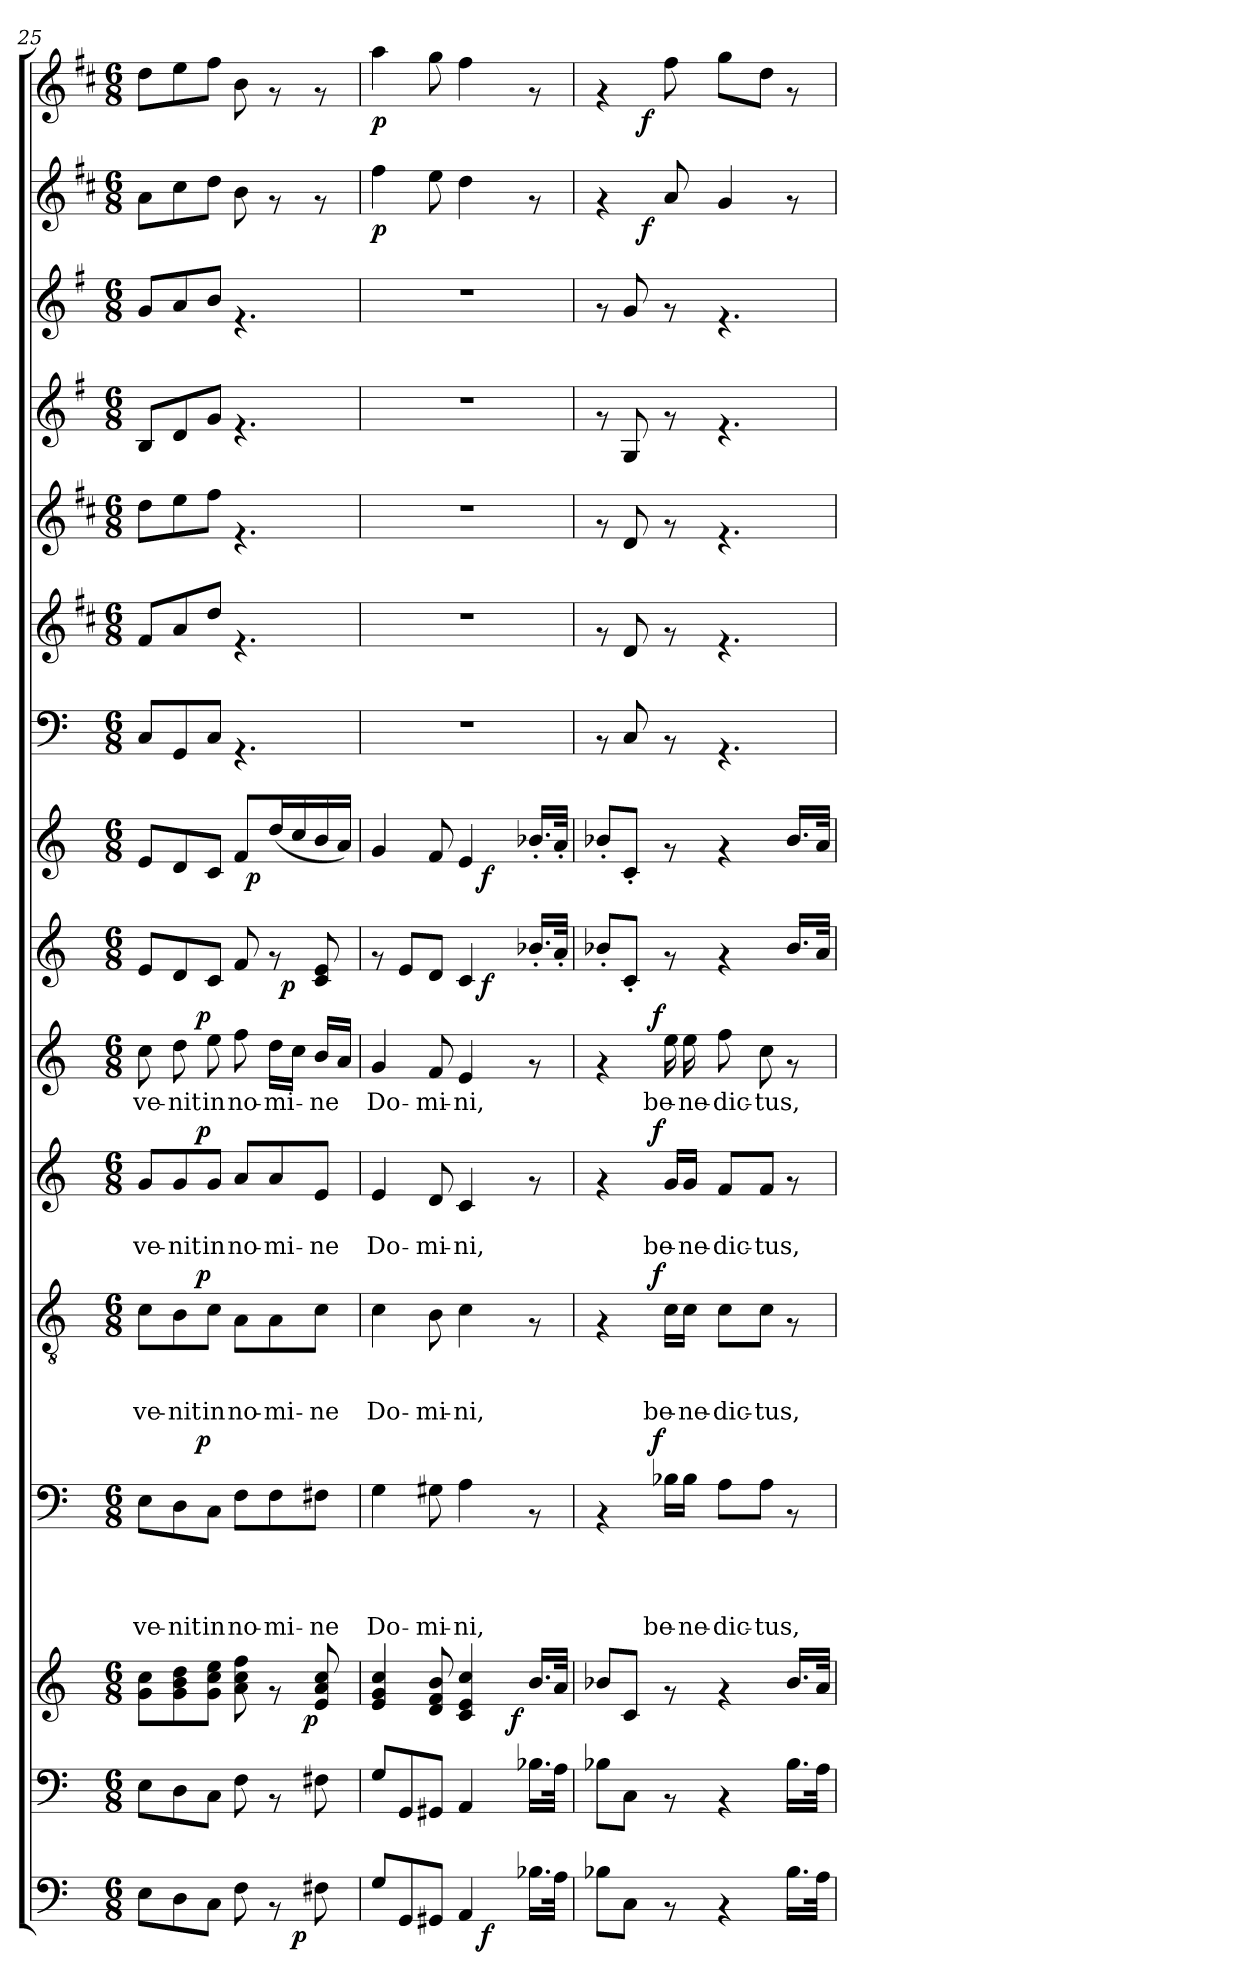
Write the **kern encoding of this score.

**kern	**dynam	**kern	**kern	**dynam	**kern	**text	**text	**text	**text	**dynam	**kern	**text	**text	**text	**dynam	**kern	**text	**text	**dynam	**kern	**text	**dynam	**kern	**dynam	**kern	**dynam	**kern	**kern	**kern	**kern	**kern	**kern	**dynam	**kern	**dynam
*part16	*part16	*part15	*part14	*part14	*part13	*part13	*part13	*part13	*part13	*part13	*part12	*part12	*part12	*part12	*part12	*part11	*part11	*part11	*part11	*part10	*part10	*part10	*part9	*part9	*part8	*part8	*part7	*part6	*part5	*part4	*part3	*part2	*part2	*part1	*part1
*staff16	*staff16	*staff15	*staff14	*staff14	*staff13	*staff13	*staff13	*staff13	*staff13	*staff13	*staff12	*staff12	*staff12	*staff12	*staff12	*staff11	*staff11	*staff11	*staff11	*staff10	*staff10	*staff10	*staff9	*staff9	*staff8	*staff8	*staff7	*staff6	*staff5	*staff4	*staff3	*staff2	*staff2	*staff1	*staff1
*clefF4	*	*clefF4	*clefG2	*	*clefF4	*	*	*	*	*	*clefGv2	*	*	*	*	*clefG2	*	*	*	*clefG2	*	*	*clefG2	*	*clefG2	*	*clefF4	*clefG2	*clefG2	*clefG2	*clefG2	*clefG2	*	*clefG2	*
*	*	*	*	*	*	*	*	*	*	*	*	*	*	*	*	*	*	*	*	*	*	*	*	*	*	*	*	*ITrd1c2	*ITrd1c2	*ITrd-3c-5	*ITrd-3c-5	*ITrd1c2	*	*ITrd1c2	*
*k[]	*	*k[]	*k[]	*	*k[]	*	*	*	*	*	*k[]	*	*	*	*	*k[]	*	*	*	*k[]	*	*	*k[]	*	*k[]	*	*k[]	*k[]	*k[]	*k[]	*k[]	*k[]	*	*k[]	*
*C:	*	*C:	*C:	*	*C:	*	*	*	*	*	*C:	*	*	*	*	*C:	*	*	*	*C:	*	*	*C:	*	*C:	*	*C:	*C:	*C:	*C:	*C:	*C:	*	*C:	*
*M6/8	*	*M6/8	*M6/8	*	*M6/8	*	*	*	*	*	*M6/8	*	*	*	*	*M6/8	*	*	*	*M6/8	*	*	*M6/8	*	*M6/8	*	*M6/8	*M6/8	*M6/8	*M6/8	*M6/8	*M6/8	*	*M6/8	*
=25	=25	=25	=25	=25	=25	=25	=25	=25	=25	=25	=25	=25	=25	=25	=25	=25	=25	=25	=25	=25	=25	=25	=25	=25	=25	=25	=25	=25	=25	=25	=25	=25	=25	=25	=25
!	!	!	!	!	!	!	!	!	!LO:LY:b	!	!	!	!	!LO:LY:b	!	!	!	!LO:LY:b	!	!	!LO:LY:b	!	!	!	!	!	!	!	!	!	!	!	!	!	!
*^	*	*	*^	*	*^	*	*	*	*	*	*^	*	*	*	*	*^	*	*	*	*^	*	*	*^	*	*^	*	*	*	*	*	*	*	*	*	*
8E\L	2ryy	.	8E\L	8g\ 8cc\L	2ryy	.	8E\L	8..ryy	.	.	.	ve-	.	8c\L	8..ryy	.	.	ve-	.	8g/L	8..ryy	.	ve-	.	8cc\	8..ryy	ve-	.	8e/L	2ryy	.	8e/L	4ryy	.	8C/L	8e/L	8cc\L	8e/L	8cc/L	8g\L	.	8cc\L	.
!	!	!	!	!	!	!	!	!	!	!	!	!LO:LY:b	!	!	!	!	!	!LO:LY:b	!	!	!	!	!LO:LY:b	!	!	!	!LO:LY:b	!	!	!	!	!	!	!	!	!	!	!	!	!	!	!	!
8D\	.	.	8D\	8g\ 8b\ 8dd\	.	.	8D\	.	.	.	.	-nit	.	8B\	.	.	.	-nit	.	8g/	.	.	-nit	.	8dd\	.	-nit	.	8d/	.	.	8d/	.	.	8GG/	8g/	8dd\	8g/	8dd/	8b\	.	8dd\	.
!	!	!	!	!	!	!	!	!	!	!	!	!	!LO:DY:a	!	!	!	!	!	!LO:DY:a	!	!	!	!	!LO:DY:a	!	!	!	!LO:DY:a	!	!	!	!	!	!	!	!	!	!	!	!	!	!	!
.	.	.	.	.	.	.	.	2ryy	.	.	.	.	p	.	2ryy	.	.	.	p	.	2ryy	.	.	p	.	2ryy	.	p	.	.	.	.	.	.	.	.	.	.	.	.	.	.	.
!	!	!	!	!	!	!	!	!	!	!	!	!LO:LY:b	!	!	!	!	!	!LO:LY:b	!	!	!	!	!LO:LY:b	!	!	!	!LO:LY:b	!	!	!	!	!	!	!	!	!	!	!	!	!	!	!	!
8C\J	.	.	8C\J	8g\ 8cc\ 8ee\J	.	.	8C\J	.	.	.	.	in	.	8c\J	.	.	.	in	.	8g/J	.	.	in	.	8ee\	.	in	.	8c/J	.	.	8c/J	8ryy	.	8C/J	8cc/J	8ee\J	8cc/J	8ee/J	8cc\J	.	8ee\J	.
!	!	!	!	!	!	!	!	!	!	!	!	!LO:LY:b	!	!	!	!	!	!LO:LY:b	!	!	!	!	!LO:LY:b	!	!	!	!LO:LY:b	!	!	!	!	!	!	!	!	!	!	!	!	!	!	!	!
8F\	.	.	8F\	8a\ 8cc\ 8ff\	.	.	8F\L	.	.	.	.	no-	.	8A\L	.	.	.	no-	.	8a/L	.	.	no-	.	8ff\	.	no-	.	8f/	.	.	8f/L	32ryy	.	4.rAA	4.rf	4.rf	4.rf	4.rf	8a\	.	8a\	.
!	!	!	!	!	!	!	!	!	!	!	!	!	!	!	!	!	!	!	!	!	!	!	!	!	!	!	!	!	!	!	!	!	!	!LO:DY:b	!	!	!	!	!	!	!	!	!
.	.	.	.	.	.	.	.	.	.	.	.	.	.	.	.	.	.	.	.	.	.	.	.	.	.	.	.	.	.	.	.	.	4ryy	p	.	.	.	.	.	.	.	.	.
!	!	!	!	!	!	!	!	!	!	!	!	!LO:LY:b	!	!	!	!	!	!LO:LY:b	!	!	!	!	!LO:LY:b	!	!	!	!LO:LY:b	!	!	!	!	!	!	!	!	!	!	!	!	!	!	!	!
8rAA	16ryy	.	8rAA	8rf	16.ryy	.	8F\	.	.	.	.	-mi-	.	8A\	.	.	.	-mi-	.	8a/	.	.	-mi-	.	16dd\LL	.	-mi-	.	8rf	32ryy	.	(<16dd/L	.	.	.	.	.	.	.	8rf	.	8rf	.
!	!	!	!	!	!	!	!	!	!	!	!	!	!	!	!	!	!	!	!	!	!	!	!	!	!	!	!	!	!	!	!LO:DY:b	!	!	!	!	!	!	!	!	!	!	!	!
.	.	.	.	.	.	.	.	.	.	.	.	.	.	.	.	.	.	.	.	.	.	.	.	.	.	.	.	.	.	8..ryy	p	.	.	.	.	.	.	.	.	.	.	.	.
!	!	!LO:DY:b	!	!	!	!	!	!	!	!	!	!	!	!	!	!	!	!	!	!	!	!	!	!	!	!	!	!	!	!	!	!	!	!	!	!	!	!	!	!	!	!	!
.	8.ryy	p	.	.	.	.	.	.	.	.	.	.	.	.	.	.	.	.	.	.	.	.	.	.	16cc\JJ	.	.	.	.	.	.	16cc/	.	.	.	.	.	.	.	.	.	.	.
!	!	!	!	!	!	!LO:DY:b	!	!	!	!	!	!	!	!	!	!	!	!	!	!	!	!	!	!	!	!	!	!	!	!	!	!	!	!	!	!	!	!	!	!	!	!	!
.	.	.	.	.	8ryy	p	.	.	.	.	.	.	.	.	.	.	.	.	.	.	.	.	.	.	.	.	.	.	.	.	.	.	.	.	.	.	.	.	.	.	.	.	.
!	!	!	!	!	!	!	!	!	!	!	!	!LO:LY:b	!	!	!	!	!	!LO:LY:b	!	!	!	!	!LO:LY:b	!	!	!	!LO:LY:b	!	!	!	!	!	!	!	!	!	!	!	!	!	!	!	!
8F#X\	.	.	8F#X\	8e/ 8a/ 8cc/	.	.	8F#X\J	.	.	.	.	-ne	.	8c\J	.	.	.	-ne	.	8e/J	.	.	-ne	.	16b/LL	.	-ne	.	8c/ 8e/	.	.	16b/	.	.	.	.	.	.	.	8rf	.	8rf	.
.	.	.	.	.	.	.	.	.	.	.	.	.	.	.	.	.	.	.	.	.	.	.	.	.	.	.	.	.	.	.	.	.	16.ryy	.	.	.	.	.	.	.	.	.	.
.	.	.	.	.	.	.	.	.	.	.	.	.	.	.	.	.	.	.	.	.	.	.	.	.	16a/JJ	.	.	.	.	.	.	16a/JJ)	.	.	.	.	.	.	.	.	.	.	.
.	.	.	.	.	32ryy	.	.	32ryy	.	.	.	.	.	.	32ryy	.	.	.	.	.	32ryy	.	.	.	.	32ryy	.	.	.	.	.	.	.	.	.	.	.	.	.	.	.	.	.
=26	=26	=26	=26	=26	=26	=26	=26	=26	=26	=26	=26	=26	=26	=26	=26	=26	=26	=26	=26	=26	=26	=26	=26	=26	=26	=26	=26	=26	=26	=26	=26	=26	=26	=26	=26	=26	=26	=26	=26	=26	=26	=26	=26
!	!	!	!	!	!	!	!	!	!	!	!	!LO:LY:b	!	!	!	!	!	!LO:LY:b	!	!	!	!	!LO:LY:b	!	!	!	!LO:LY:b	!	!	!	!	!	!	!	!	!	!	!	!	!	!LO:DY:b	!	!LO:DY:b
*	*	*	*	*	*	*	*v	*v	*	*	*	*	*	*	*	*	*	*	*	*v	*v	*	*	*	*v	*v	*	*	*	*	*	*	*	*	*	*	*	*	*	*	*	*	*
*	*	*	*	*	*	*	*	*	*	*	*	*	*v	*v	*	*	*	*	*	*	*	*	*	*	*	*	*	*	*	*	*	*	*	*	*	*	*	*	*	*
8G/L	4...ryy	.	8G/L	4e/ 4g/ 4cc/	2ryy	.	4G\	.	.	.	Do-	.	4c\	.	.	Do-	.	4e/	.	Do-	.	4g/	Do-	.	8rf	4...ryy	.	4g/	4...ryy	.	2.r	2.r	2.r	2.r	2.r	4ee\	p	4gg\	p
8GG/	.	.	8GG/	.	.	.	.	.	.	.	.	.	.	.	.	.	.	.	.	.	.	.	.	.	8e/L	.	.	.	.	.	.	.	.	.	.	.	.	.	.
!	!	!	!	!	!	!	!	!	!	!	!LO:LY:b	!	!	!	!	!LO:LY:b	!	!	!	!LO:LY:b	!	!	!LO:LY:b	!	!	!	!	!	!	!	!	!	!	!	!	!	!	!	!
8GG#X/J	.	.	8GG#X/J	8d/ 8f/ 8b/	.	.	8G#X\	.	.	.	-mi-	.	8B\	.	.	-mi-	.	8d/	.	-mi-	.	8f/	-mi-	.	8d/J	.	.	8f/	.	.	.	.	.	.	.	8dd\	.	8ff\	.
!	!	!	!	!	!	!	!	!	!	!	!LO:LY:b	!	!	!	!	!LO:LY:b	!	!	!	!LO:LY:b	!	!	!LO:LY:b	!	!	!	!	!	!	!	!	!	!	!	!	!	!	!	!
4AA/	.	.	4AA/	4c/ 4e/ 4cc/	.	.	4A\	.	.	.	-ni,	.	4c\	.	.	-ni,	.	4c/	.	-ni,	.	4e/	-ni,	.	4c/	.	.	4e/	.	.	.	.	.	.	.	4cc\	.	4ee\	.
!	!	!LO:DY:b	!	!	!	!	!	!	!	!	!	!	!	!	!	!	!	!	!	!	!	!	!	!	!	!	!LO:DY:b	!	!	!LO:DY:b	!	!	!	!	!	!	!	!	!
.	4ryy	f	.	.	.	.	.	.	.	.	.	.	.	.	.	.	.	.	.	.	.	.	.	.	.	4ryy	f	.	4ryy	f	.	.	.	.	.	.	.	.	.
.	.	.	.	.	16ryy	.	.	.	.	.	.	.	.	.	.	.	.	.	.	.	.	.	.	.	.	.	.	.	.	.	.	.	.	.	.	.	.	.	.
!	!	!	!	!	!	!LO:DY:b	!	!	!	!	!	!	!	!	!	!	!	!	!	!	!	!	!	!	!	!	!	!	!	!	!	!	!	!	!	!	!	!	!
.	.	.	.	.	8.ryy	f	.	.	.	.	.	.	.	.	.	.	.	.	.	.	.	.	.	.	.	.	.	.	.	.	.	.	.	.	.	.	.	.	.
16.B-X\LL	.	.	16.B-X\LL	16.b/LL	.	.	8rAA	.	.	.	.	.	8rF	.	.	.	.	8rf	.	.	.	8rf	.	.	16.b-X'</LL	.	.	16.b-X'</LL	.	.	.	.	.	.	.	8rf	.	8rf	.
32A\JJk	32ryy	.	32A\JJk	32a/JJk	.	.	.	.	.	.	.	.	.	.	.	.	.	.	.	.	.	.	.	.	32a'</JJk	32ryy	.	32a'</JJk	32ryy	.	.	.	.	.	.	.	.	.	.
*	*	*	*	*	*	*	*	*	*	*	*	*	*	*	*	*	*	*	*	*	*	*	*	*	*v	*v	*	*	*	*	*	*	*	*	*	*	*	*	*
*v	*v	*	*	*v	*v	*	*	*	*	*	*	*	*	*	*	*	*	*	*	*	*	*	*	*	*	*	*v	*v	*	*	*	*	*	*	*	*	*	*
!!LO:PB:g=z
=27	=27	=27	=27	=27	=27	=27	=27	=27	=27	=27	=27	=27	=27	=27	=27	=27	=27	=27	=27	=27	=27	=27	=27	=27	=27	=27	=27	=27	=27	=27	=27	=27	=27	=27	=27
*	*	*	*	*	*^	*	*	*	*	*	*^	*	*	*	*	*^	*	*	*	*^	*	*	*	*	*	*	*	*	*	*	*	*^	*	*^	*
8B-X\L	.	8B-X\L	8b-X/L	.	4rAA	8..ryy	.	.	.	.	.	4rF	8..ryy	.	.	.	.	4rf	8..ryy	.	.	.	4rf	8..ryy	.	.	8b-X'</L	.	8b-X'</L	.	8rAA	8rf	8rf	8rf	8rf	4rf	8.ryy	.	4rf	8.ryy	.
8C\J	.	8C\J	8c/J	.	.	.	.	.	.	.	.	.	.	.	.	.	.	.	.	.	.	.	.	.	.	.	8c'</J	.	8c'</J	.	8C/	8c/	8c/	8c/	8cc/	.	.	.	.	.	.
!	!	!	!	!	!	!	!	!	!	!	!	!	!	!	!	!	!	!	!	!	!	!	!	!	!	!	!	!	!	!	!	!	!	!	!	!	!	!LO:DY:b	!	!	!LO:DY:b
.	.	.	.	.	.	.	.	.	.	.	.	.	.	.	.	.	.	.	.	.	.	.	.	.	.	.	.	.	.	.	.	.	.	.	.	.	2ryy	f	.	2ryy	f
!	!	!	!	!	!	!	!	!	!	!	!LO:DY:a	!	!	!	!	!	!LO:DY:a	!	!	!	!	!LO:DY:a	!	!	!	!LO:DY:a	!	!	!	!	!	!	!	!	!	!	!	!	!	!	!
.	.	.	.	.	.	2ryy	.	.	.	.	f	.	2ryy	.	.	.	f	.	2ryy	.	.	f	.	2ryy	.	f	.	.	.	.	.	.	.	.	.	.	.	.	.	.	.
!	!	!	!	!	!	!	!	!	!	!LO:LY:b	!	!	!	!	!	!LO:LY:b	!	!	!	!	!LO:LY:b	!	!	!	!LO:LY:b	!	!	!	!	!	!	!	!	!	!	!	!	!	!	!	!
8rAA	.	8rAA	8rf	.	16B-X\LL	.	.	.	.	be-	.	16c\LL	.	.	.	be-	.	16g/LL	.	.	be-	.	16ee\	.	be-	.	8rf	.	8rf	.	8rAA	8rf	8rf	8rf	8rf	8g/	.	.	8ee\	.	.
!	!	!	!	!	!	!	!	!	!	!LO:LY:b	!	!	!	!	!	!LO:LY:b	!	!	!	!	!LO:LY:b	!	!	!	!LO:LY:b	!	!	!	!	!	!	!	!	!	!	!	!	!	!	!	!
.	.	.	.	.	16B-\JJ	.	.	.	.	-ne-	.	16c\JJ	.	.	.	-ne-	.	16g/JJ	.	.	-ne-	.	16ee\	.	-ne-	.	.	.	.	.	.	.	.	.	.	.	.	.	.	.	.
!	!	!	!	!	!	!	!	!	!	!LO:LY:b	!	!	!	!	!	!LO:LY:b	!	!	!	!	!LO:LY:b	!	!	!	!LO:LY:b	!	!	!	!	!	!	!	!	!	!	!	!	!	!	!	!
4rAA	.	4rAA	4rf	.	8A\L	.	.	.	.	-dic-	.	8c\L	.	.	.	-dic-	.	8f/L	.	.	-dic-	.	8ff\	.	-dic-	.	4rf	.	4rf	.	4.rAA	4.rf	4.rf	4.rf	4.rf	4f/	.	.	8ff\L	.	.
!	!	!	!	!	!	!	!	!	!	!LO:LY:b	!	!	!	!	!	!LO:LY:b	!	!	!	!	!LO:LY:b	!	!	!	!LO:LY:b	!	!	!	!	!	!	!	!	!	!	!	!	!	!	!	!
.	.	.	.	.	8A\J	.	.	.	.	-tus,	.	8c\J	.	.	.	-tus,	.	8f/J	.	.	-tus,	.	8cc\	.	-tus,	.	.	.	.	.	.	.	.	.	.	.	.	.	8cc\J	.	.
16.B-\LL	.	16.B-\LL	16.b-/LL	.	8rAA	.	.	.	.	.	.	8rF	.	.	.	.	.	8rf	.	.	.	.	8rf	.	.	.	16.b-/LL	.	16.b-/LL	.	.	.	.	.	.	8rf	.	.	8rf	.	.
.	.	.	.	.	.	.	.	.	.	.	.	.	.	.	.	.	.	.	.	.	.	.	.	.	.	.	.	.	.	.	.	.	.	.	.	.	16ryy	.	.	16ryy	.
32A\JJk	.	32A\JJk	32a/JJk	.	.	32ryy	.	.	.	.	.	.	32ryy	.	.	.	.	.	32ryy	.	.	.	.	32ryy	.	.	32a/JJk	.	32a/JJk	.	.	.	.	.	.	.	.	.	.	.	.
*	*	*	*	*	*v	*v	*	*	*	*	*	*	*	*	*	*	*	*v	*v	*	*	*	*v	*v	*	*	*	*	*	*	*	*	*	*	*	*v	*v	*	*v	*v	*
*	*	*	*	*	*	*	*	*	*	*	*v	*v	*	*	*	*	*	*	*	*	*	*	*	*	*	*	*	*	*	*	*	*	*	*	*	*
=	=	=	=	=	=	=	=	=	=	=	=	=	=	=	=	=	=	=	=	=	=	=	=	=	=	=	=	=	=	=	=	=	=	=	=
*-	*-	*-	*-	*-	*-	*-	*-	*-	*-	*-	*-	*-	*-	*-	*-	*-	*-	*-	*-	*-	*-	*-	*-	*-	*-	*-	*-	*-	*-	*-	*-	*-	*-	*-	*-
